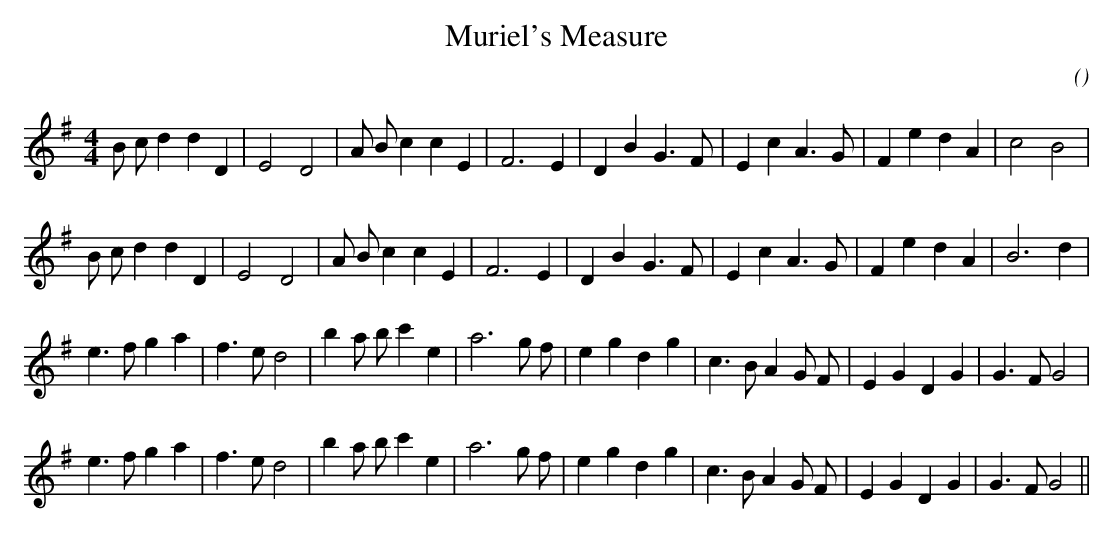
X:1
T: Muriel's Measure
C:
O:
M:4/4
K:G
K:G
M:4/4
L:1/16
B2 c2 d4 d4 D4 |E8 D8 |A2 B2 c4c4 E4 |F12 E4 |D4 B4 G6 F2 |E4 c4 A6 G2 |F4 e4 d4 A4 |c8 B8 |
B2 c2 d4 d4 D4 |E8 D8 |A2 B2 c4c4 E4 |F12 E4 |D4 B4 G6 F2 |E4 c4 A6 G2 |F4 e4 d4 A4 |B12 d4 |
e6 f2 g4 a4 |f6 e2 d8 |b4 a2 b2 c'4 e4 |a12 g2 f2 |e4 g4 d4 g4 |c6 B2 A4 G2 F2 |E4 G4 D4 G4 |G6 F2 G8 |
e6 f2 g4 a4 |f6 e2 d8 |b4 a2 b2 c'4 e4 |a12 g2 f2 |e4 g4 d4 g4 |c6 B2 A4 G2 F2 |E4 G4 D4 G4 |G6 F2 G8 ||
